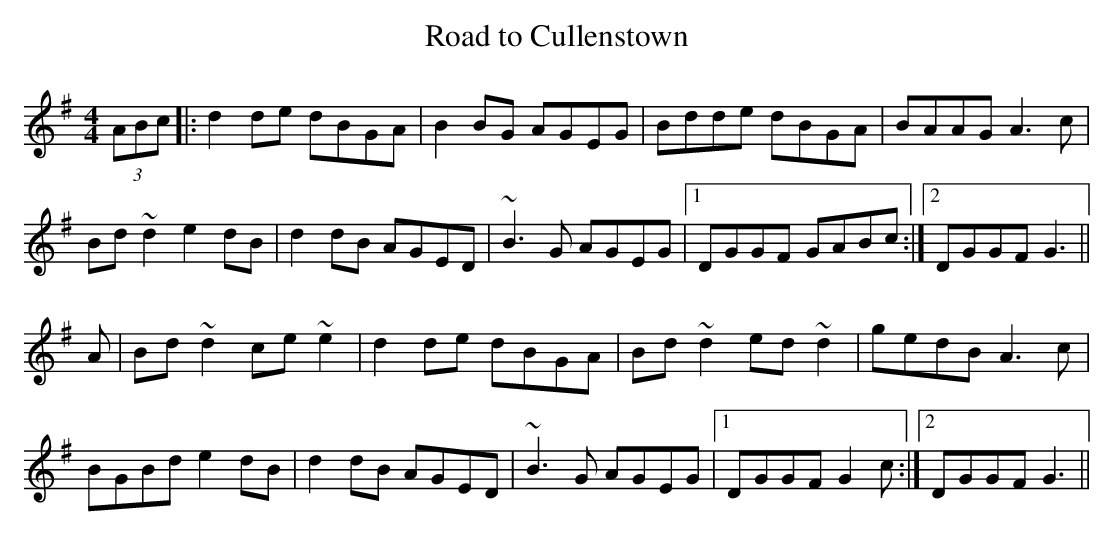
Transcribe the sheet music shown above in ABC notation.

X:1
T: Road to Cullenstown
M: 4/4
L: 1/8
K: G
(3ABc |: d2 de dBGA | B2 BG AGEG | Bdde dBGA |\
BAAG A3 c |
Bd ~d2 e2 dB | d2 dB AGED | ~B3 G AGEG |1\
DGGF GABc :|2 DGGF G3 ||
A | Bd ~d2 ce ~e2 | d2 de dBGA | Bd ~d2 ed ~d2 |\
gedB A3 c |
BGBd e2 dB | d2 dB AGED | ~B3 G AGEG |1\
DGGF G2 c :|2 DGGF G3 ||
